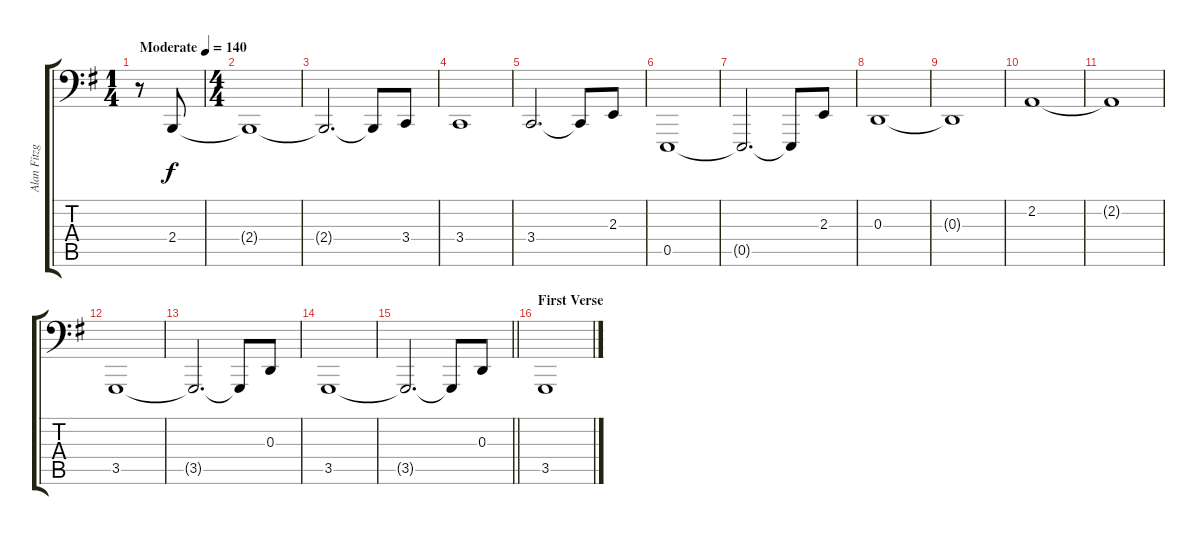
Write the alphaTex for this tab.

\track ("Alan Fitzgerald 2" "Alan Fitzg") {instrument synthstrings2}
\staff {score tabs}
\tuning (C3 G2 D2 A1 E1 B0) {hide}
\ts (1 4)
\tempo (140 "Moderate")
\clef f4
\ks g
r.8{dy f instrument synthstrings2} 2.4.8 |
\ts (4 4)
2.4{t}.1 |
2.4{t}.2{d} 2.4{t}.8 3.4.8 |
3.4.1 |
3.4.2{d} 3.4{t}.8 2.3.8 |
0.5.1 |
0.5{t}.2{d} 0.5{t}.8 2.3.8 |
0.3.1 |
0.3{t}.1 |
2.2.1 |
2.2{t}.1 |
3.5.1 |
3.5{t}.2{d} 3.5{t}.8 0.3.8 |
3.5.1 |
\barLineRight lightlight
3.5{t}.2{d} 3.5{t}.8 0.3.8 |
\section ("" "First Verse")
3.5.1
